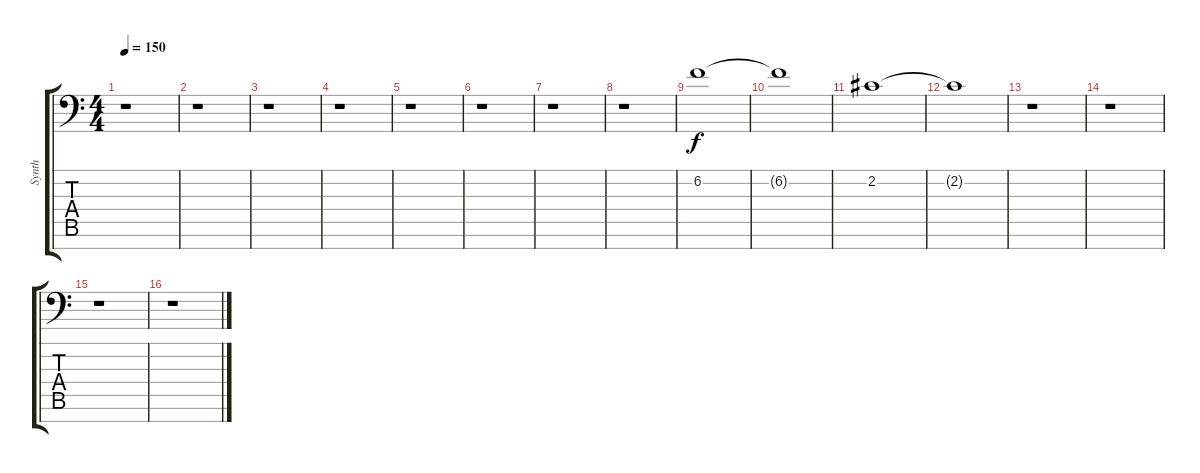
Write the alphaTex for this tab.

\track ("Synth" "Synth") {instrument synthstrings1}
\staff {score tabs}
\tuning (E4 B3 G3 D3 A2 E2 C-1) {hide}
\ts (4 4)
\tempo 150
\clef f4
\ks c
r.1{dy f} |
r.1 |
r.1 |
r.1 |
r.1 |
r.1 |
r.1 |
r.1 |
6.2.1 |
6.2{t}.1 |
2.2.1 |
2.2{t}.1 |
r.1 |
r.1 |
r.1 |
r.1
